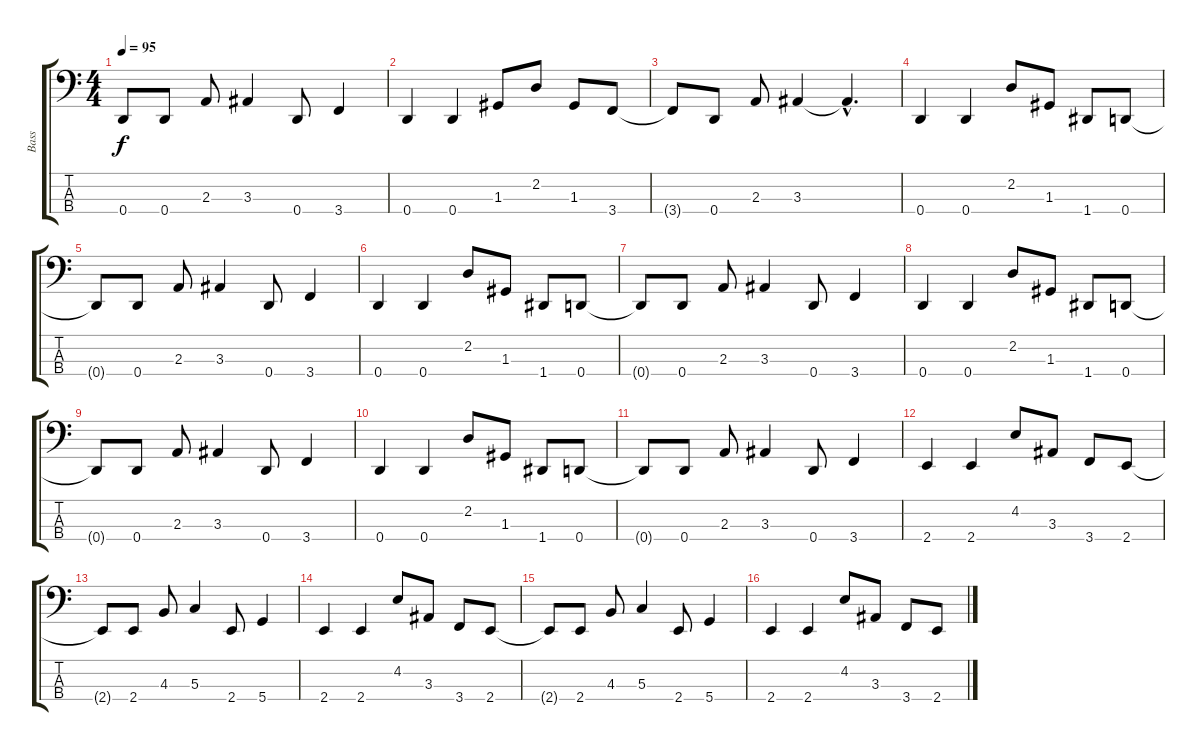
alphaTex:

\track ("Bass" "Bass") {instrument electricbassfinger}
\staff {score tabs}
\tuning (F2 C2 G1 D1) {hide}
\ts (4 4)
\tempo 95
\clef f4
\ks c
0.4{t}.8{dy f} 0.4.8 2.3.8 3.3.4 0.4.8 3.4.4 |
0.4.4 0.4.4 1.3.8 2.2.8 1.3.8 3.4.8 |
3.4{t}.8 0.4.8 2.3.8 3.3.4 3.3{hac t}.4{d} |
0.4.4 0.4.4 2.2.8 1.3.8 1.4.8 0.4.8 |
0.4{t}.8 0.4.8 2.3.8 3.3.4 0.4.8 3.4.4 |
0.4.4 0.4.4 2.2.8 1.3.8 1.4.8 0.4.8 |
0.4{t}.8 0.4.8 2.3.8 3.3.4 0.4.8 3.4.4 |
0.4.4 0.4.4 2.2.8 1.3.8 1.4.8 0.4.8 |
0.4{t}.8 0.4.8 2.3.8 3.3.4 0.4.8 3.4.4 |
0.4.4 0.4.4 2.2.8 1.3.8 1.4.8 0.4.8 |
0.4{t}.8 0.4.8 2.3.8 3.3.4 0.4.8 3.4.4 |
2.4.4 2.4.4 4.2.8 3.3.8 3.4.8 2.4.8 |
2.4{t}.8 2.4.8 4.3.8 5.3.4 2.4.8 5.4.4 |
2.4.4 2.4.4 4.2.8 3.3.8 3.4.8 2.4.8 |
2.4{t}.8 2.4.8 4.3.8 5.3.4 2.4.8 5.4.4 |
2.4.4 2.4.4 4.2.8 3.3.8 3.4.8 2.4.8
